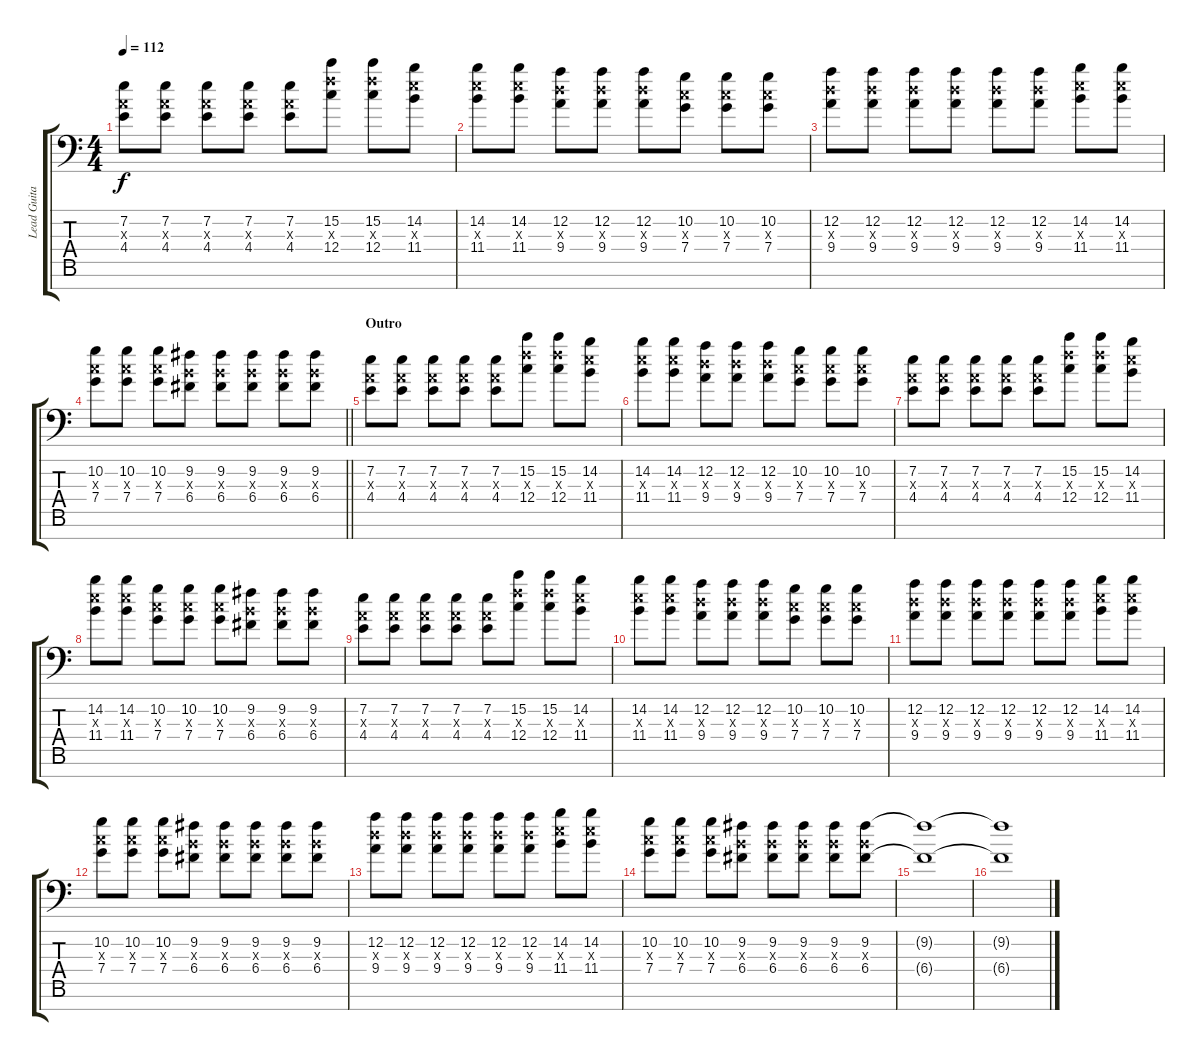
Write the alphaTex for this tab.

\track ("Lead Guitar 2" "Lead Guita") {instrument distortionguitar}
\staff {score tabs}
\tuning (D4 A3 F3 C3 G2 D2 A1) {hide}
\ts (4 4)
\tempo 112
\clef f4
\ks c
(7.2 4.3{x} 4.4).8{dy f} (7.2 4.3{x} 4.4).8 (7.2 4.3{x} 4.4).8 (7.2 4.3{x} 4.4).8 (7.2 4.3{x} 4.4).8 (15.2 12.3{x} 12.4).8 (15.2 12.3{x} 12.4).8 (14.2 11.3{x} 11.4).8 |
(14.2 11.3{x} 11.4).8 (14.2 11.3{x} 11.4).8 (12.2 9.3{x} 9.4).8 (12.2 9.3{x} 9.4).8 (12.2 9.3{x} 9.4).8 (10.2 7.3{x} 7.4).8 (10.2 7.3{x} 7.4).8 (10.2 7.3{x} 7.4).8 |
(12.2 9.3{x} 9.4).8 (12.2 9.3{x} 9.4).8 (12.2 9.3{x} 9.4).8 (12.2 9.3{x} 9.4).8 (12.2 9.3{x} 9.4).8 (12.2 9.3{x} 9.4).8 (14.2 11.3{x} 11.4).8 (14.2 11.3{x} 11.4).8 |
\barLineRight lightlight
(10.2 7.3{x} 7.4).8 (10.2 7.3{x} 7.4).8 (10.2 7.3{x} 7.4).8 (9.2 6.3{x} 6.4).8 (9.2 6.3{x} 6.4).8 (9.2 6.3{x} 6.4).8 (9.2 6.3{x} 6.4).8 (9.2 6.3{x} 6.4).8 |
\section ("" "Outro")
(7.2 4.3{x} 4.4).8 (7.2 4.3{x} 4.4).8 (7.2 4.3{x} 4.4).8 (7.2 4.3{x} 4.4).8 (7.2 4.3{x} 4.4).8 (15.2 12.3{x} 12.4).8 (15.2 12.3{x} 12.4).8 (14.2 11.3{x} 11.4).8 |
(14.2 11.3{x} 11.4).8 (14.2 11.3{x} 11.4).8 (12.2 9.3{x} 9.4).8 (12.2 9.3{x} 9.4).8 (12.2 9.3{x} 9.4).8 (10.2 7.3{x} 7.4).8 (10.2 7.3{x} 7.4).8 (10.2 7.3{x} 7.4).8 |
(7.2 4.3{x} 4.4).8 (7.2 4.3{x} 4.4).8 (7.2 4.3{x} 4.4).8 (7.2 4.3{x} 4.4).8 (7.2 4.3{x} 4.4).8 (15.2 12.3{x} 12.4).8 (15.2 12.3{x} 12.4).8 (14.2 11.3{x} 11.4).8 |
(14.2 11.3{x} 11.4).8 (14.2 11.3{x} 11.4).8 (10.2 7.3{x} 7.4).8 (10.2 7.3{x} 7.4).8 (10.2 7.3{x} 7.4).8 (9.2 6.3{x} 6.4).8 (9.2 6.3{x} 6.4).8 (9.2 6.3{x} 6.4).8 |
(7.2 4.3{x} 4.4).8 (7.2 4.3{x} 4.4).8 (7.2 4.3{x} 4.4).8 (7.2 4.3{x} 4.4).8 (7.2 4.3{x} 4.4).8 (15.2 12.3{x} 12.4).8 (15.2 12.3{x} 12.4).8 (14.2 11.3{x} 11.4).8 |
(14.2 11.3{x} 11.4).8 (14.2 11.3{x} 11.4).8 (12.2 9.3{x} 9.4).8 (12.2 9.3{x} 9.4).8 (12.2 9.3{x} 9.4).8 (10.2 7.3{x} 7.4).8 (10.2 7.3{x} 7.4).8 (10.2 7.3{x} 7.4).8 |
(12.2 9.3{x} 9.4).8 (12.2 9.3{x} 9.4).8 (12.2 9.3{x} 9.4).8 (12.2 9.3{x} 9.4).8 (12.2 9.3{x} 9.4).8 (12.2 9.3{x} 9.4).8 (14.2 11.3{x} 11.4).8 (14.2 11.3{x} 11.4).8 |
(10.2 7.3{x} 7.4).8 (10.2 7.3{x} 7.4).8 (10.2 7.3{x} 7.4).8 (9.2 6.3{x} 6.4).8 (9.2 6.3{x} 6.4).8 (9.2 6.3{x} 6.4).8 (9.2 6.3{x} 6.4).8 (9.2 6.3{x} 6.4).8 |
(12.2 9.3{x} 9.4).8 (12.2 9.3{x} 9.4).8 (12.2 9.3{x} 9.4).8 (12.2 9.3{x} 9.4).8 (12.2 9.3{x} 9.4).8 (12.2 9.3{x} 9.4).8 (14.2 11.3{x} 11.4).8 (14.2 11.3{x} 11.4).8 |
(10.2 7.3{x} 7.4).8 (10.2 7.3{x} 7.4).8 (10.2 7.3{x} 7.4).8 (9.2 6.3{x} 6.4).8 (9.2 6.3{x} 6.4).8 (9.2 6.3{x} 6.4).8 (9.2 6.3{x} 6.4).8 (9.2 6.3{x} 6.4).8 |
(9.2{t} 6.4{t}).1 |
(9.2{t} 6.4{t}).1
